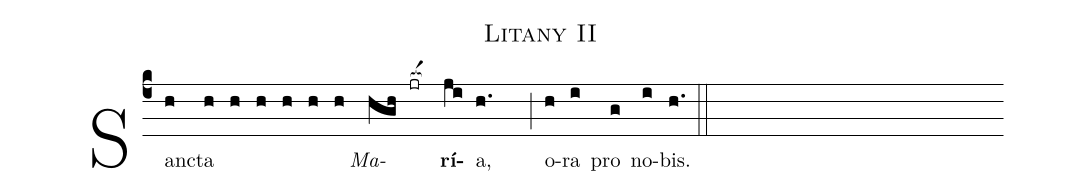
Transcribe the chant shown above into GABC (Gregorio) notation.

name:Litany II;
def-m1: \grealign;
%%
(c4) Sanc([em1]h)ta(h) (h) (h) (h) (h) (h) <i>Ma</i>([em1]hgh)([em1]jr[ocba:1{]/[2])<b>rí</b>([em1]ji[ocba:0}])a,([em1]h./[7]) (;)
o([em1]h)ra([em1]i) pro([em1]g) no([em1]i)bis.([em1]h.) (::)
